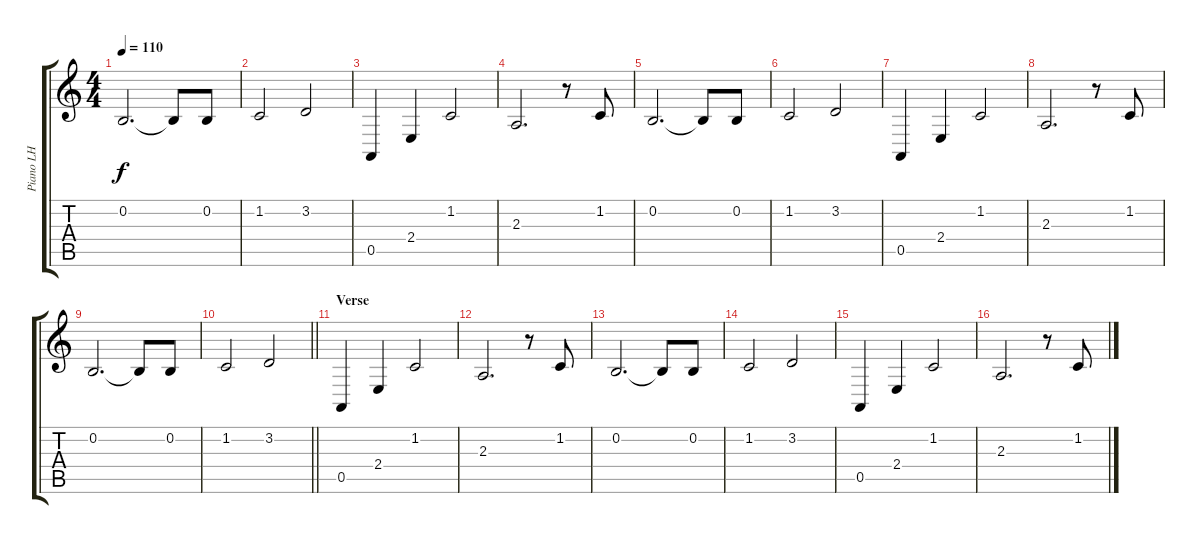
\track ("Piano LH" "Piano LH") {instrument acousticgrandpiano}
\staff {score tabs}
\tuning (E4 B3 G3 D3 A2 E2) {hide}
\ts (4 4)
\tempo 110
\clef g2
\ks c
0.2.2{d dy f} 0.2{t}.8 0.2.8 |
1.2.2 3.2.2 |
0.5.4 2.4.4 1.2.2 |
2.3.2{d} r.8 1.2.8 |
0.2.2{d} 0.2{t}.8 0.2.8 |
1.2.2 3.2.2 |
0.5.4 2.4.4 1.2.2 |
2.3.2{d} r.8 1.2.8 |
0.2.2{d} 0.2{t}.8 0.2.8 |
\barLineRight lightlight
1.2.2 3.2.2 |
\section ("" "Verse")
0.5.4 2.4.4 1.2.2 |
2.3.2{d} r.8 1.2.8 |
0.2.2{d} 0.2{t}.8 0.2.8 |
1.2.2 3.2.2 |
0.5.4 2.4.4 1.2.2 |
2.3.2{d} r.8 1.2.8
